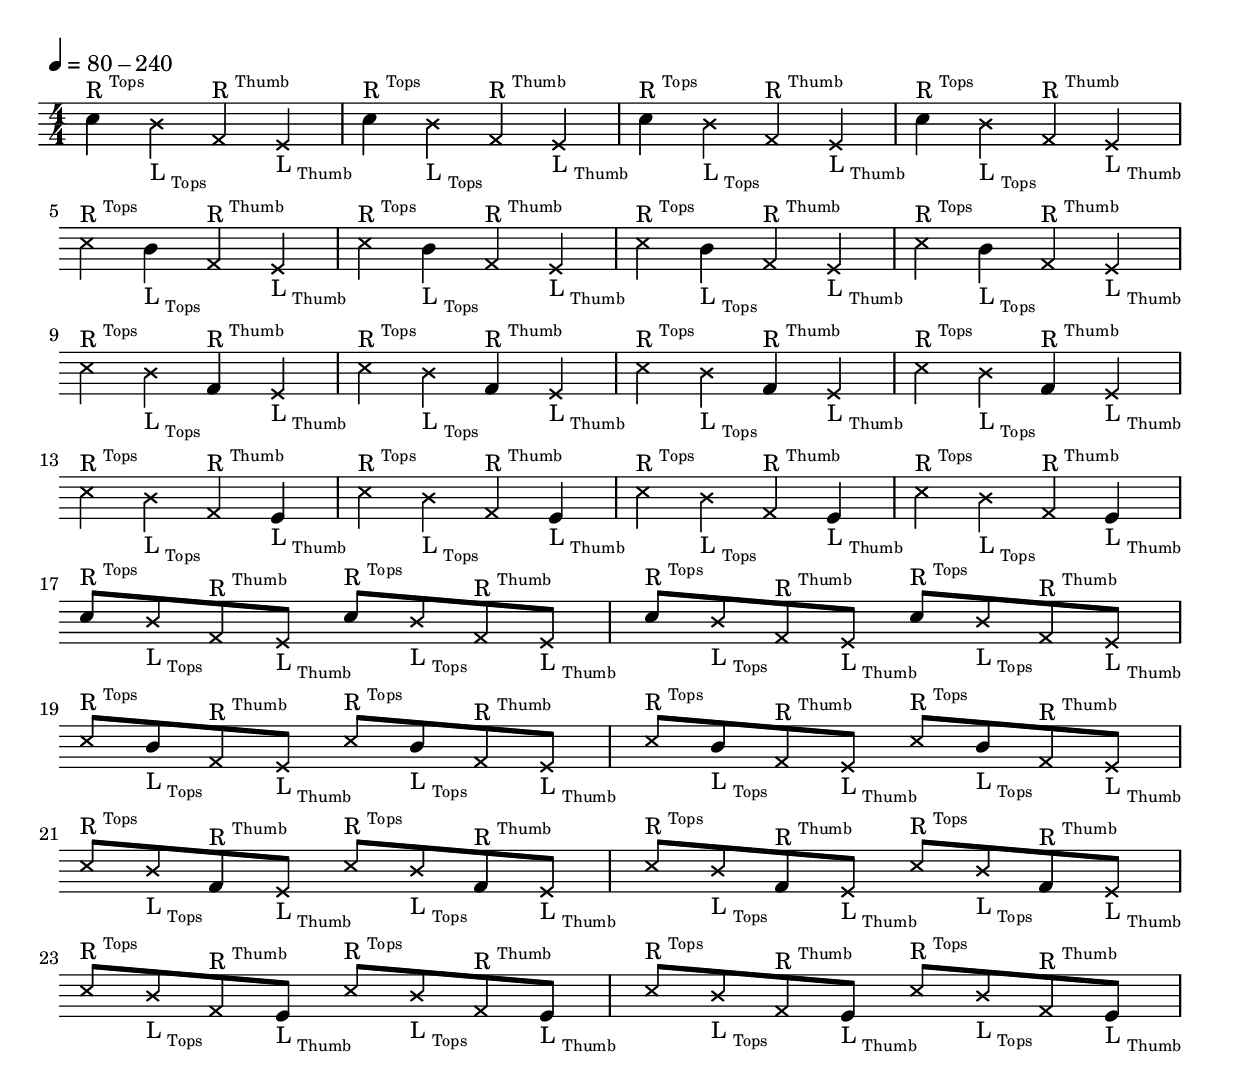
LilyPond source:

\version "2.24.1"
\include "../global.ly"

\layout {
  indent = -3.5
}

\relative {
  \defaultScoreSettings
  \tempo 4 = 80 - 240
  \time 4/4

  \rimNote

  \repeat unfold 4 { \once \defaultNote c''4^\RTopsTop                    b_\LTopsBtm                    f^\RThumbTop                    e_\LThumbBtm } \break
  \repeat unfold 4 {                     c'4^\RTopsTop \once \defaultNote b_\LTopsBtm                    f^\RThumbTop                    e_\LThumbBtm } \break
  \repeat unfold 4 {                     c'4^\RTopsTop                    b_\LTopsBtm \once \defaultNote f^\RThumbTop                    e_\LThumbBtm } \break
  \repeat unfold 4 {                     c'4^\RTopsTop                    b_\LTopsBtm                    f^\RThumbTop \once \defaultNote e_\LThumbBtm } \break

  \repeat unfold 4 { \once \defaultNote  c'8^\RTopsTop                    b_\LTopsBtm                    f^\RThumbTop                    e_\LThumbBtm } \break
  \repeat unfold 4 {                     c'8^\RTopsTop \once \defaultNote b_\LTopsBtm                    f^\RThumbTop                    e_\LThumbBtm } \break
  \repeat unfold 4 {                     c'8^\RTopsTop                    b_\LTopsBtm \once \defaultNote f^\RThumbTop                    e_\LThumbBtm } \break
  \repeat unfold 4 {                     c'8^\RTopsTop                    b_\LTopsBtm                    f^\RThumbTop \once \defaultNote e_\LThumbBtm } \break

  \resetNoteHead
}